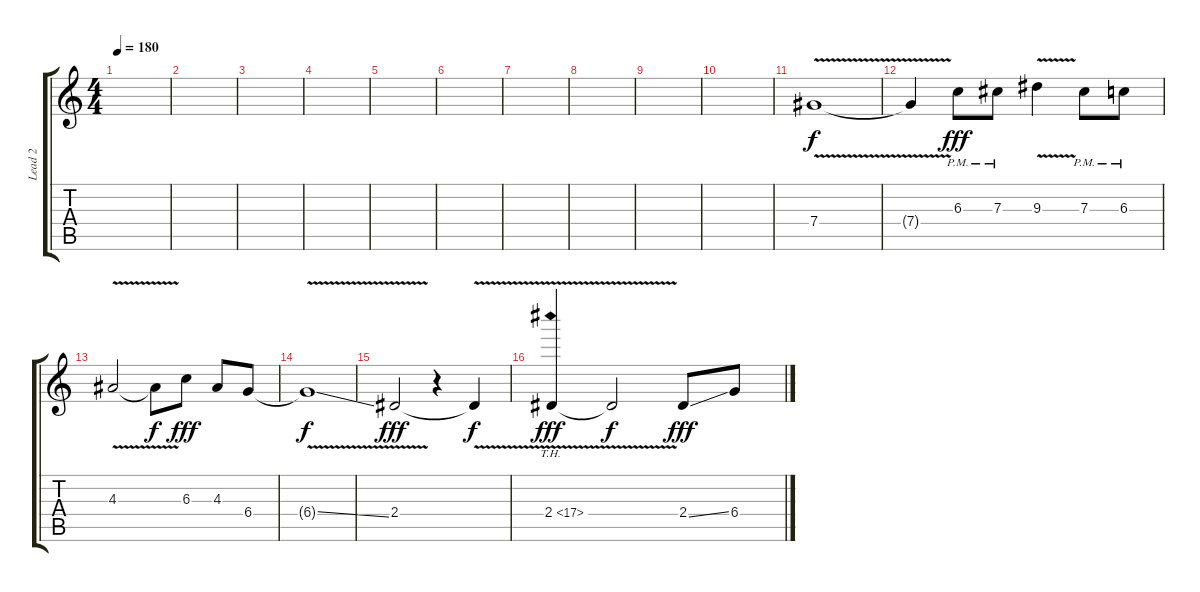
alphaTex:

\track ("Lead 2" "Lead 2") {instrument overdrivenguitar}
\staff {score tabs}
\tuning (Eb4 Bb3 Gb3 Db3 Ab2 Eb2) {hide}
\ts (4 4)
\tempo 180
\clef g2
\ks c
|
|
|
|
|
|
|
|
|
|
7.4{v}.1 |
7.4{t}.4{dy f} 6.3{pm}.8{dy fff} 7.3{pm}.8 9.3{v}.4 7.3{pm}.8 6.3{pm}.8 |
4.3{v}.2 4.3{t}.8{dy f} 6.3.8{dy fff} 4.3.8 6.4.8 |
6.4{v ss t}.1{dy f} |
2.4{v}.2{dy fff} r.4 2.4{t}.4{dy f} |
2.4{th 15 v}.4{dy fff} 2.4{t}.2{dy f} 2.4{ss}.8{dy fff} 6.4{ss}.8
